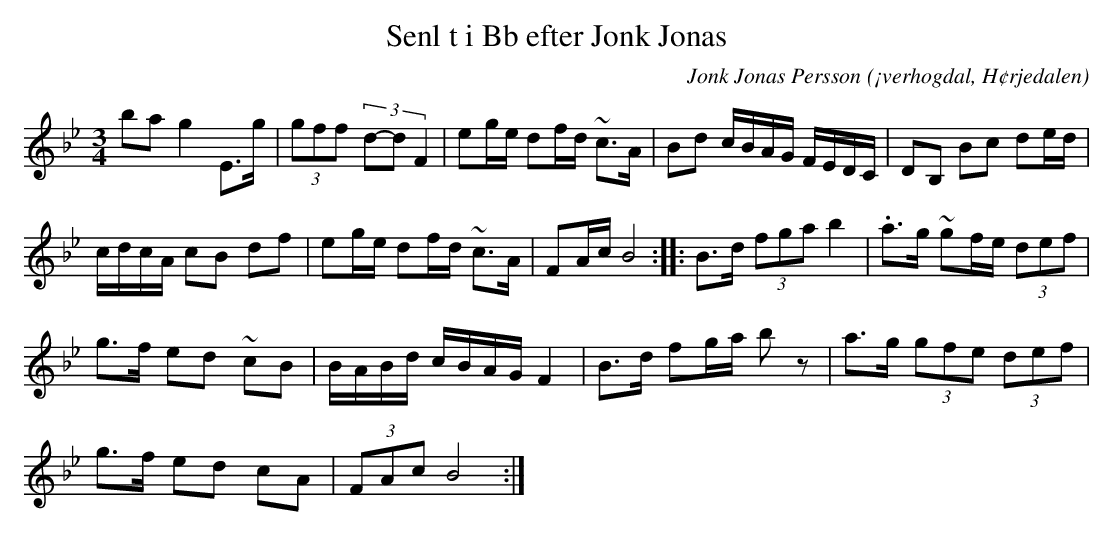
X:1
T:Senl t i Bb efter Jonk Jonas
O:¡verhogdal, H¢rjedalen
M:3/4
C:Jonk Jonas Persson
K:Bb
ba g2 E>g |(3gff- (3d-d F2| eg/2e/2 df/2d/2 ~c>A | Bd c/2B/2A/2G/2 F/2E/2D/2C/2 | DB, Bc de/2d/2 |
 c/2d/2c/2A/2 cB df | eg/2e/2 df/2d/2 ~c>A | FA/2c/2 B4 :: B>d (3fga b2 | .a>g ~gf/2e/2 (3def |
g>f ed ~cB | B/2A/2B/2d/2 c/2B/2A/2G/2 F2 | B>d fg/2a/2 b z | a>g (3gfe (3def |
g>f ed cA | (3FAc B4 :|
